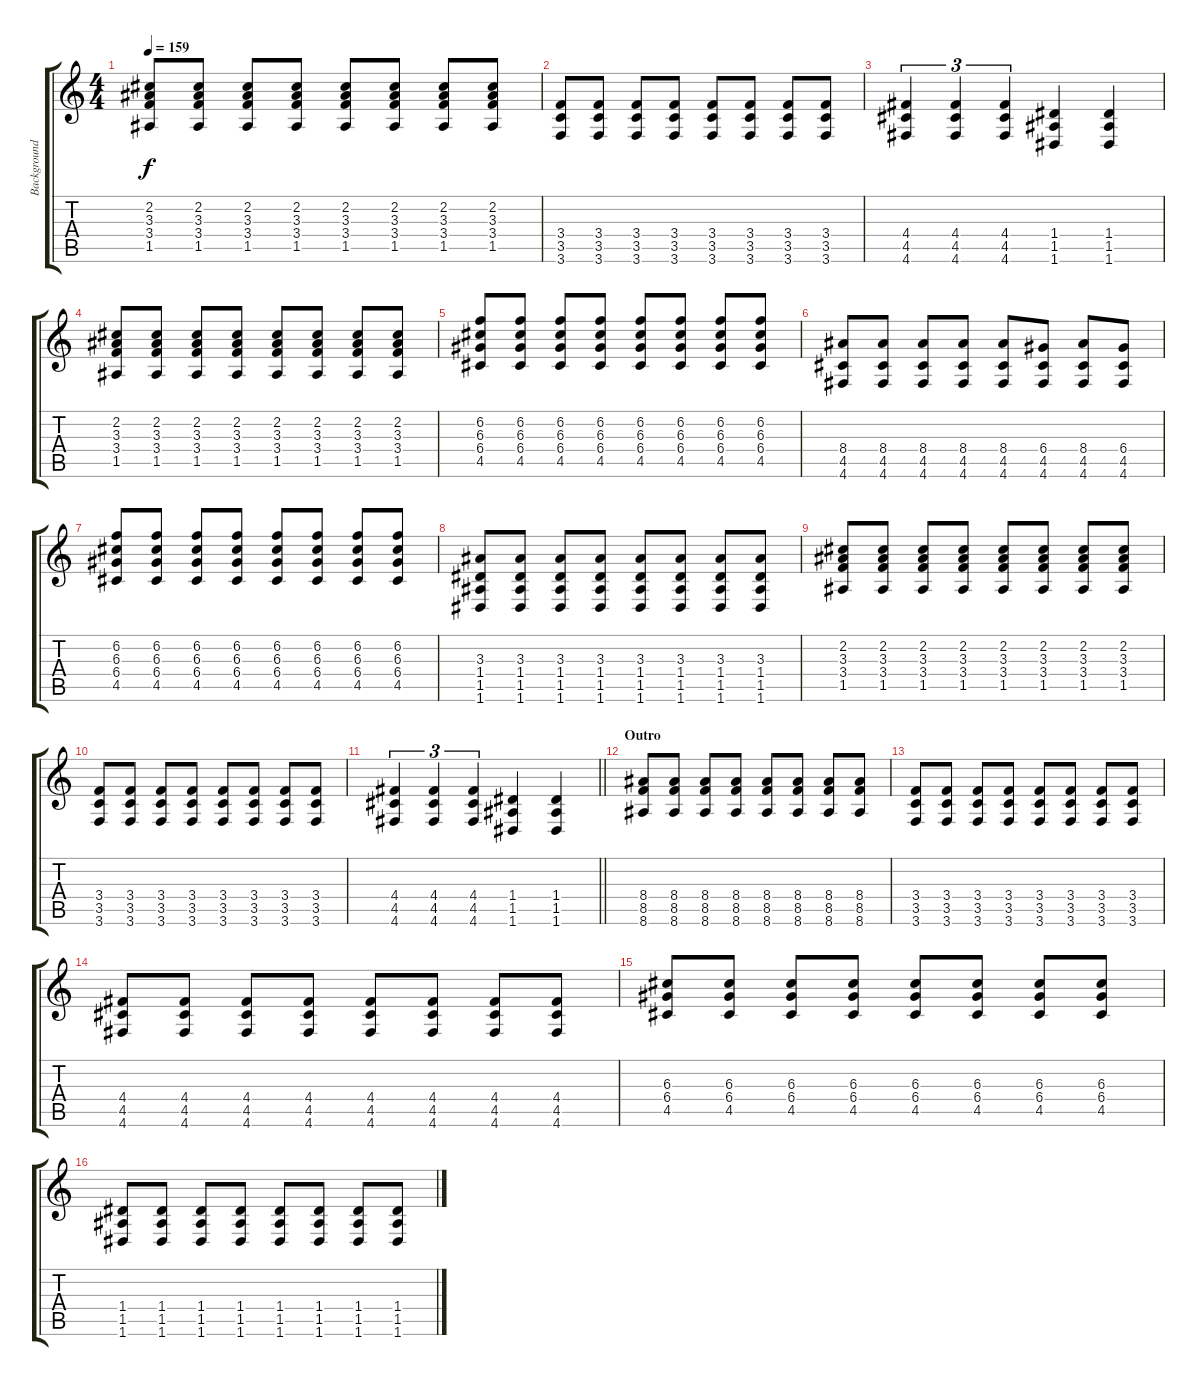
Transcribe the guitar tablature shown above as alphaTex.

\track ("Background Guitar" "Background") {instrument distortionguitar}
\staff {score tabs}
\tuning (E4 B3 G3 D3 A2 D2) {hide}
\ts (4 4)
\tempo 159
\clef g2
\ks c
(2.2 3.3 3.4 1.5).8{dy f} (2.2 3.3 3.4 1.5).8 (2.2 3.3 3.4 1.5).8 (2.2 3.3 3.4 1.5).8 (2.2 3.3 3.4 1.5).8 (2.2 3.3 3.4 1.5).8 (2.2 3.3 3.4 1.5).8 (2.2 3.3 3.4 1.5).8 |
(3.4 3.5 3.6).8 (3.4 3.5 3.6).8 (3.4 3.5 3.6).8 (3.4 3.5 3.6).8 (3.4 3.5 3.6).8 (3.4 3.5 3.6).8 (3.4 3.5 3.6).8 (3.4 3.5 3.6).8 |
(4.4 4.5 4.6).4{tu (3 2)} (4.4 4.5 4.6).4{tu (3 2)} (4.4 4.5 4.6).4{tu (3 2)} (1.4 1.5 1.6).4 (1.4 1.5 1.6).4 |
(2.2 3.3 3.4 1.5).8 (2.2 3.3 3.4 1.5).8 (2.2 3.3 3.4 1.5).8 (2.2 3.3 3.4 1.5).8 (2.2 3.3 3.4 1.5).8 (2.2 3.3 3.4 1.5).8 (2.2 3.3 3.4 1.5).8 (2.2 3.3 3.4 1.5).8 |
(6.2 6.3 6.4 4.5).8 (6.2 6.3 6.4 4.5).8 (6.2 6.3 6.4 4.5).8 (6.2 6.3 6.4 4.5).8 (6.2 6.3 6.4 4.5).8 (6.2 6.3 6.4 4.5).8 (6.2 6.3 6.4 4.5).8 (6.2 6.3 6.4 4.5).8 |
(8.4 4.5 4.6).8 (8.4 4.5 4.6).8 (8.4 4.5 4.6).8 (8.4 4.5 4.6).8 (8.4 4.5 4.6).8 (6.4 4.5 4.6).8 (8.4 4.5 4.6).8 (6.4 4.5 4.6).8 |
(6.2 6.3 6.4 4.5).8 (6.2 6.3 6.4 4.5).8 (6.2 6.3 6.4 4.5).8 (6.2 6.3 6.4 4.5).8 (6.2 6.3 6.4 4.5).8 (6.2 6.3 6.4 4.5).8 (6.2 6.3 6.4 4.5).8 (6.2 6.3 6.4 4.5).8 |
(3.3 1.4 1.5 1.6).8 (3.3 1.4 1.5 1.6).8 (3.3 1.4 1.5 1.6).8 (3.3 1.4 1.5 1.6).8 (3.3 1.4 1.5 1.6).8 (3.3 1.4 1.5 1.6).8 (3.3 1.4 1.5 1.6).8 (3.3 1.4 1.5 1.6).8 |
(2.2 3.3 3.4 1.5).8 (2.2 3.3 3.4 1.5).8 (2.2 3.3 3.4 1.5).8 (2.2 3.3 3.4 1.5).8 (2.2 3.3 3.4 1.5).8 (2.2 3.3 3.4 1.5).8 (2.2 3.3 3.4 1.5).8 (2.2 3.3 3.4 1.5).8 |
(3.4 3.5 3.6).8 (3.4 3.5 3.6).8 (3.4 3.5 3.6).8 (3.4 3.5 3.6).8 (3.4 3.5 3.6).8 (3.4 3.5 3.6).8 (3.4 3.5 3.6).8 (3.4 3.5 3.6).8 |
\barLineRight lightlight
(4.4 4.5 4.6).4{tu (3 2)} (4.4 4.5 4.6).4{tu (3 2)} (4.4 4.5 4.6).4{tu (3 2)} (1.4 1.5 1.6).4 (1.4 1.5 1.6).4 |
\section ("" "Outro")
(8.4 8.5 8.6).8 (8.4 8.5 8.6).8 (8.4 8.5 8.6).8 (8.4 8.5 8.6).8 (8.4 8.5 8.6).8 (8.4 8.5 8.6).8 (8.4 8.5 8.6).8 (8.4 8.5 8.6).8 |
(3.4 3.5 3.6).8 (3.4 3.5 3.6).8 (3.4 3.5 3.6).8 (3.4 3.5 3.6).8 (3.4 3.5 3.6).8 (3.4 3.5 3.6).8 (3.4 3.5 3.6).8 (3.4 3.5 3.6).8 |
(4.4 4.5 4.6).8 (4.4 4.5 4.6).8 (4.4 4.5 4.6).8 (4.4 4.5 4.6).8 (4.4 4.5 4.6).8 (4.4 4.5 4.6).8 (4.4 4.5 4.6).8 (4.4 4.5 4.6).8 |
(6.3 6.4 4.5).8 (6.3 6.4 4.5).8 (6.3 6.4 4.5).8 (6.3 6.4 4.5).8 (6.3 6.4 4.5).8 (6.3 6.4 4.5).8 (6.3 6.4 4.5).8 (6.3 6.4 4.5).8 |
(1.4 1.5 1.6).8 (1.4 1.5 1.6).8 (1.4 1.5 1.6).8 (1.4 1.5 1.6).8 (1.4 1.5 1.6).8 (1.4 1.5 1.6).8 (1.4 1.5 1.6).8 (1.4 1.5 1.6).8
